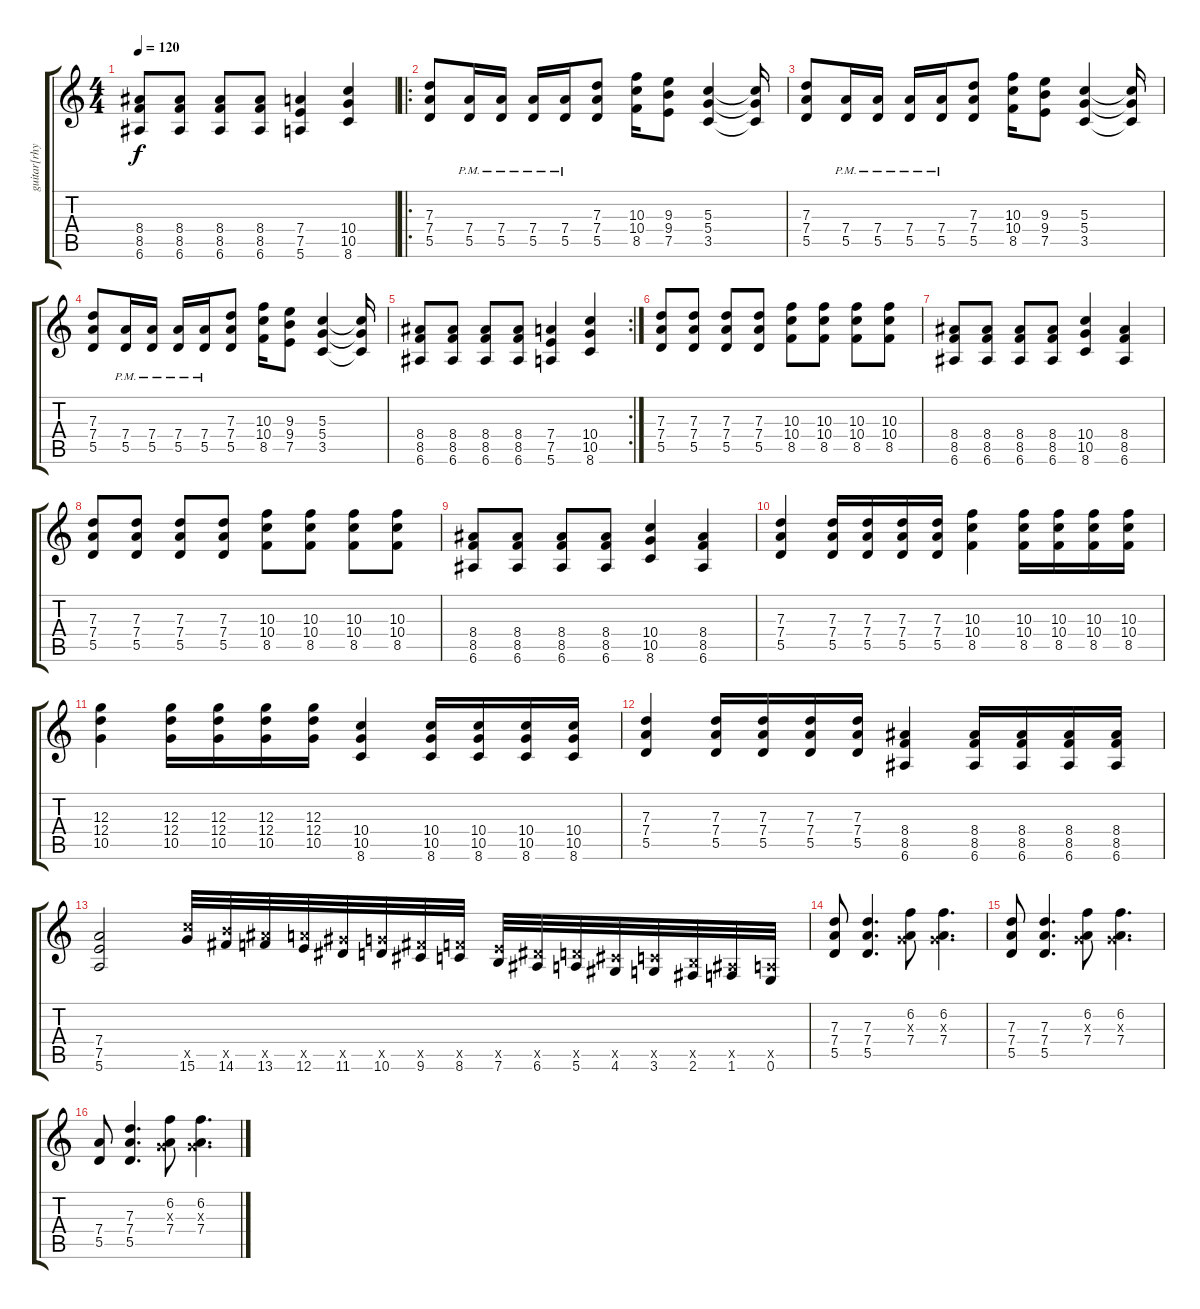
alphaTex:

\track ("guitar[rhythm/lead]" "guitar[rhy") {instrument distortionguitar}
\staff {score tabs}
\tuning (E4 B3 G3 D3 A2 E2) {hide}
\ts (4 4)
\tempo 120
\clef g2
\ks c
(8.4 8.5 6.6).8{dy f} (8.4 8.5 6.6).8 (8.4 8.5 6.6).8 (8.4 8.5 6.6).8 (7.4 7.5 5.6).4 (10.4 10.5 8.6).4 |
\ro
(7.3 7.4 5.5).8 (7.4{pm} 5.5{pm}).16 (7.4{pm} 5.5{pm}).16 (7.4{pm} 5.5{pm}).16 (7.4{pm} 5.5{pm}).16 (7.3 7.4 5.5).8 (10.3 10.4 8.5).16 (9.3 9.4 7.5).8 (5.3 5.4 3.5).4 (5.3{t} 5.4{t} 3.5{t}).16 |
(7.3 7.4 5.5).8 (7.4{pm} 5.5{pm}).16 (7.4{pm} 5.5{pm}).16 (7.4{pm} 5.5{pm}).16 (7.4{pm} 5.5{pm}).16 (7.3 7.4 5.5).8 (10.3 10.4 8.5).16 (9.3 9.4 7.5).8 (5.3 5.4 3.5).4 (5.3{t} 5.4{t} 3.5{t}).16 |
(7.3 7.4 5.5).8 (7.4{pm} 5.5{pm}).16 (7.4{pm} 5.5{pm}).16 (7.4{pm} 5.5{pm}).16 (7.4{pm} 5.5{pm}).16 (7.3 7.4 5.5).8 (10.3 10.4 8.5).16 (9.3 9.4 7.5).8 (5.3 5.4 3.5).4 (5.3{t} 5.4{t} 3.5{t}).16 |
\rc 2
(8.4 8.5 6.6).8 (8.4 8.5 6.6).8 (8.4 8.5 6.6).8 (8.4 8.5 6.6).8 (7.4 7.5 5.6).4 (10.4 10.5 8.6).4 |
(7.3 7.4 5.5).8 (7.3 7.4 5.5).8 (7.3 7.4 5.5).8 (7.3 7.4 5.5).8 (10.3 10.4 8.5).8 (10.3 10.4 8.5).8 (10.3 10.4 8.5).8 (10.3 10.4 8.5).8 |
(8.4 8.5 6.6).8 (8.4 8.5 6.6).8 (8.4 8.5 6.6).8 (8.4 8.5 6.6).8 (10.4 10.5 8.6).4 (8.4 8.5 6.6).4 |
(7.3 7.4 5.5).8 (7.3 7.4 5.5).8 (7.3 7.4 5.5).8 (7.3 7.4 5.5).8 (10.3 10.4 8.5).8 (10.3 10.4 8.5).8 (10.3 10.4 8.5).8 (10.3 10.4 8.5).8 |
(8.4 8.5 6.6).8 (8.4 8.5 6.6).8 (8.4 8.5 6.6).8 (8.4 8.5 6.6).8 (10.4 10.5 8.6).4 (8.4 8.5 6.6).4 |
(7.3 7.4 5.5).4 (7.3 7.4 5.5).16 (7.3 7.4 5.5).16 (7.3 7.4 5.5).16 (7.3 7.4 5.5).16 (10.3 10.4 8.5).4 (10.3 10.4 8.5).16 (10.3 10.4 8.5).16 (10.3 10.4 8.5).16 (10.3 10.4 8.5).16 |
(12.3 12.4 10.5).4 (12.3 12.4 10.5).16 (12.3 12.4 10.5).16 (12.3 12.4 10.5).16 (12.3 12.4 10.5).16 (10.4 10.5 8.6).4 (10.4 10.5 8.6).16 (10.4 10.5 8.6).16 (10.4 10.5 8.6).16 (10.4 10.5 8.6).16 |
(7.3 7.4 5.5).4 (7.3 7.4 5.5).16 (7.3 7.4 5.5).16 (7.3 7.4 5.5).16 (7.3 7.4 5.5).16 (8.4 8.5 6.6).4 (8.4 8.5 6.6).16 (8.4 8.5 6.6).16 (8.4 8.5 6.6).16 (8.4 8.5 6.6).16 |
(7.4 7.5 5.6).2 (15.5{x} 15.6).32 (14.5{x} 14.6).32 (13.5{x} 13.6).32 (12.5{x} 12.6).32 (11.5{x} 11.6).32 (10.5{x} 10.6).32 (9.5{x} 9.6).32 (8.5{x} 8.6).32 (7.5{x} 7.6).32 (6.5{x} 6.6).32 (5.5{x} 5.6).32 (4.5{x} 4.6).32 (3.5{x} 3.6).32 (2.5{x} 2.6).32 (1.5{x} 1.6).32 (0.5{x} 0.6).32 |
(7.3 7.4 5.5).8 (7.3 7.4 5.5).4{d} (6.2 0.3{x} 7.4).8 (6.2 0.3{x} 7.4).4{d} |
(7.3 7.4 5.5).8 (7.3 7.4 5.5).4{d} (6.2 0.3{x} 7.4).8 (6.2 0.3{x} 7.4).4{d} |
(7.4 5.5).8 (7.3 7.4 5.5).4{d} (6.2 0.3{x} 7.4).8 (6.2 0.3{x} 7.4).4{d}
